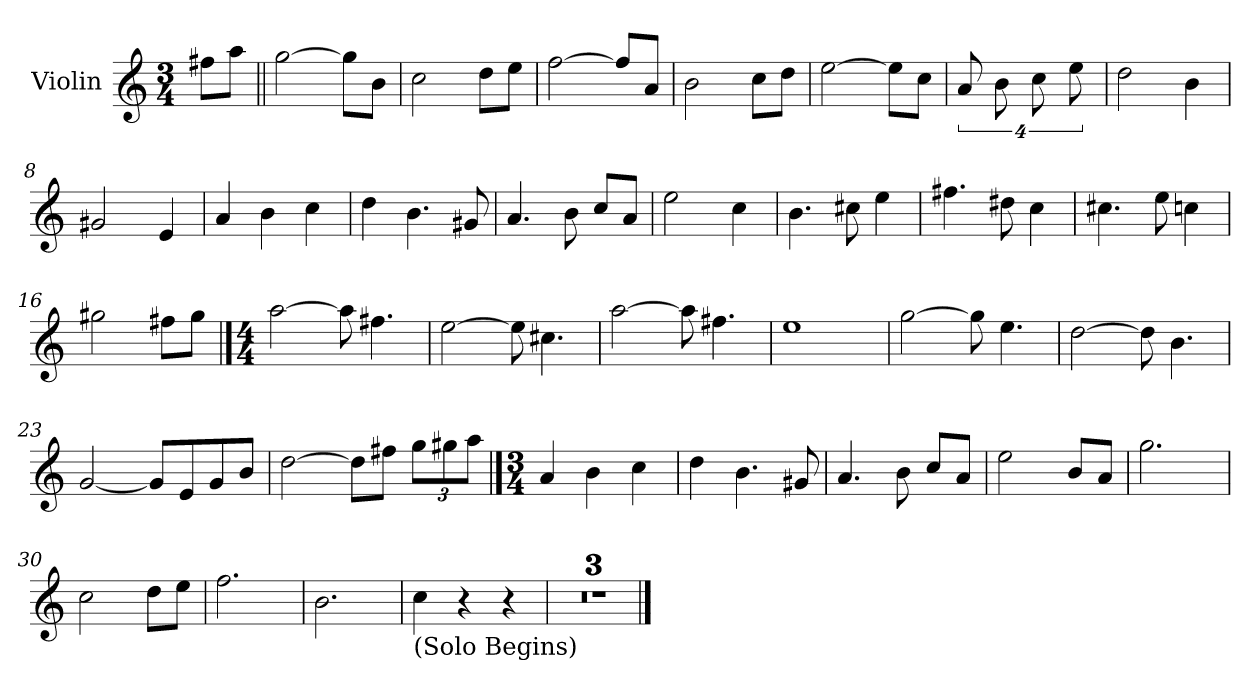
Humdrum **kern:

**kern
*part1
*staff1
*I"Violin
*I'Vln
*M3/4
=
8ff#X\L
8aa\J
=1||
[2gg\
8gg\L]
8b\J
=2
2cc\
8dd\L
8ee\J
=3
[2ff\
8ff/L]
8a/J
=4
2b\
8cc\L
8dd\J
!!LO:LB:g=z
=5
[2ee\
8ee\L]
8cc\J
=6
16%3a/
16%3b\
16%3cc\
16%3ee\
=7
2dd\
4b\
=8
2g#X/
4e/
!!LO:LB:g=z
=9
4a/
4b\
4cc\
=10
4dd\
4.b\
8g#X/
=11
4.a/
8b\
8cc/L
8a/J
=12
2ee\
4cc\
!!LO:LB:g=z
=13
4.b\
8cc#X\
4ee\
=14
4.ff#X\
8dd#X\
4cc\
=15
4.cc#X\
8ee\
4ccn\
=16
2gg#X\
8ff#X\L
8gg#\J
!!LO:LB:g=z
==17
*M4/4
[2aa\
8aa\]
4.ff#X\
=18
[2ee\
8ee\]
4.cc#X\
=19
[2aa\
8aa\]
4.ff#X\
=20
1ee
!!LO:LB:g=z
=21
[2gg\
8gg\]
4.ee\
=22
[2dd\
8dd\]
4.b\
=23
[2g/
8g/L]
8e/
8g/
8b/J
=24
[2dd\
8dd\L]
8ff#X\J
*Xbrackettup
12gg\L
12gg#X\
12aa\J
!!LO:LB:g=z
==25
*M3/4
4a/
4b\
4cc\
=26
4dd\
4.b\
8g#X/
=27
4.a/
8b\
8cc/L
8a/J
=28
2ee\
8b/L
8a/J
!!LO:LB:g=z
=29
2.gg\
=30
2cc\
8dd\L
8ee\J
=31
2.ff\
=32
2.b\
!!LO:LB:g=z
=33
!LO:TX:b:t=(Solo Begins)
4cc\
4r
4r
=34
2.r
=35
2.r
=36
2.r
==
*-
